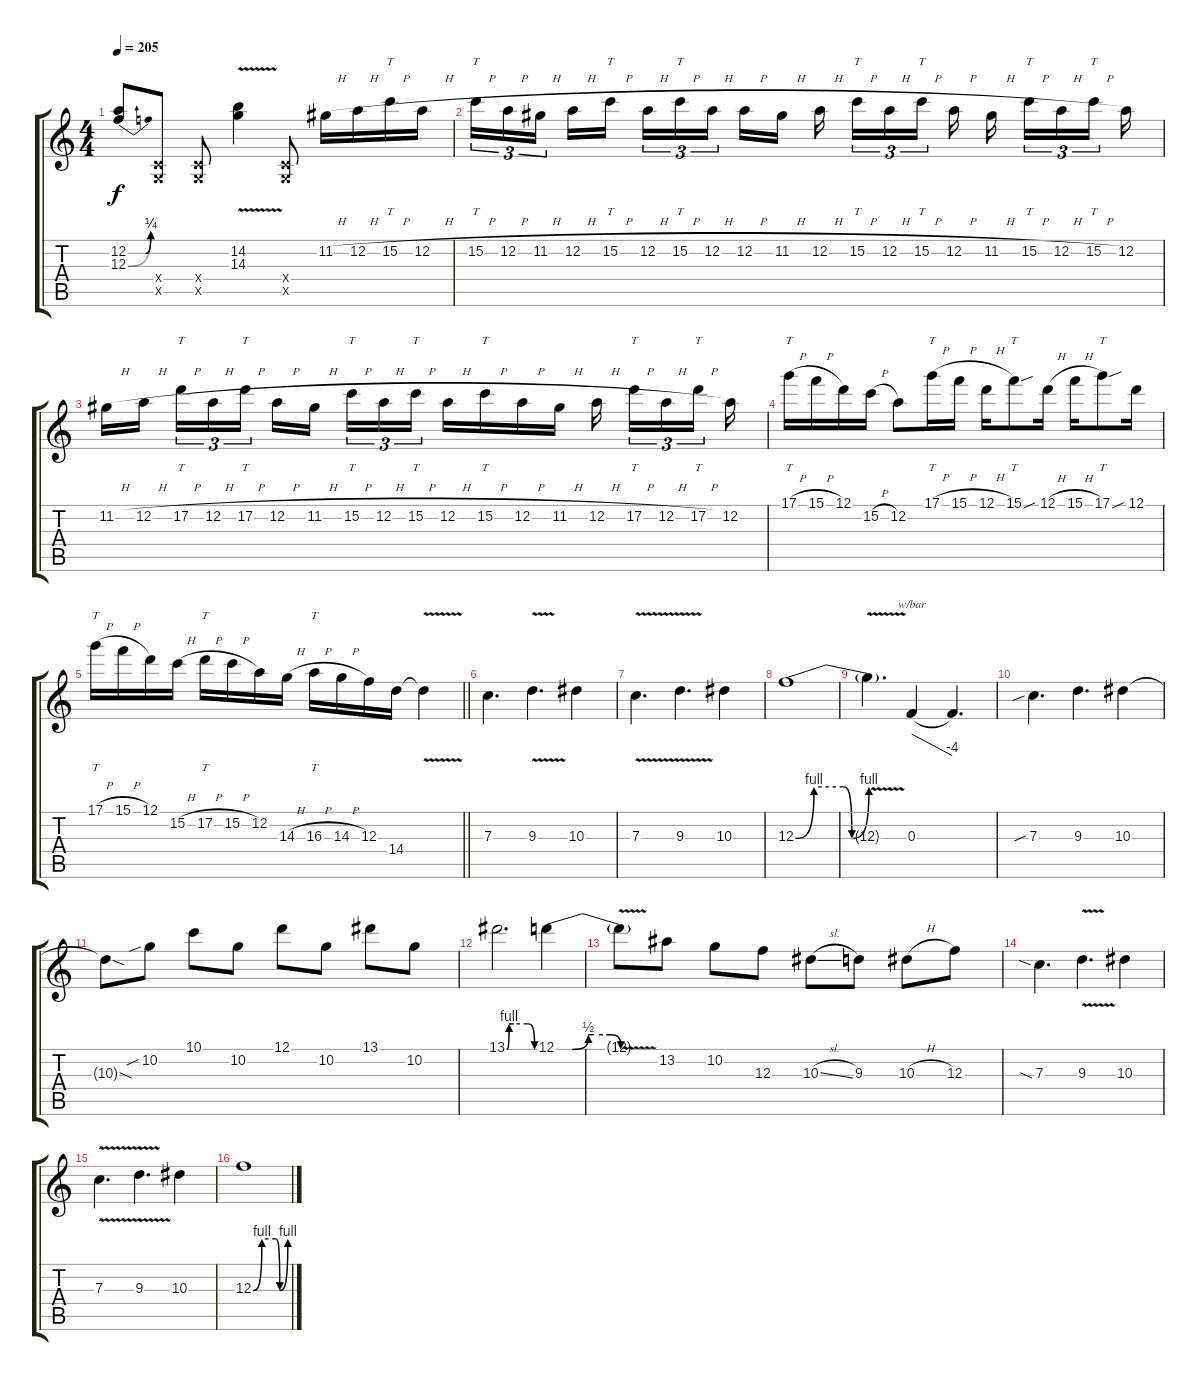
\track (" " " ") {instrument distortionguitar}
\staff {score tabs}
\tuning (D4 A3 F3 C3 G2 D2) {hide}
\ts (4 4)
\tempo 205
\clef g2
\ks c
(12.2{be (custom 0 0 13 0 15 0 30 0 46 0 60 1) t} 12.3{be (bend 0 0 60 1) t}).8{dy f} (0.4{x} 0.5{x}).8 (0.4{x} 0.5{x}).8 (14.2{v} 14.3{v}).4 (0.4{x} 0.5{x}).8 11.2{h}.16 12.2{h}.16 15.2{h}.16{tt} 12.2{h}.16 |
15.2{h}.16{tt tu (3 2)} 12.2{h}.16{tu (3 2)} 11.2{h}.16{tu (3 2) beam splitsecondary} 12.2{h}.16 15.2{h}.16{tt} 12.2{h}.16{tu (3 2)} 15.2{h}.16{tt tu (3 2)} 12.2{h}.16{tu (3 2) beam splitsecondary} 12.2{h}.16 11.2{h}.16 12.2{h}.16{beam splitsecondary} 15.2{h}.16{tt tu (3 2)} 12.2{h}.16{tu (3 2)} 15.2{h}.16{tt tu (3 2) beam splitsecondary} 12.2{h}.16 11.2{h}.16{beam splitsecondary} 15.2{h}.16{tt tu (3 2)} 12.2{h}.16{tu (3 2)} 15.2{h}.16{tt tu (3 2) beam splitsecondary} 12.2.16 |
11.2{h}.16 12.2{h}.16{beam splitsecondary} 17.2{h}.16{tt tu (3 2)} 12.2{h}.16{tu (3 2)} 17.2{h}.16{tt tu (3 2)} 12.2{h}.16 11.2{h}.16{beam splitsecondary} 15.2{h}.16{tt tu (3 2)} 12.2{h}.16{tu (3 2)} 15.2{h}.16{tt tu (3 2)} 12.2{h}.16 15.2{h}.16{tt} 12.2{h}.16 11.2{h}.16 12.2{h}.16{beam splitsecondary} 17.2{h}.16{tt tu (3 2)} 12.2{h}.16{tu (3 2)} 17.2{h}.16{tt tu (3 2) beam splitsecondary} 12.2.16 |
17.1{h}.16{tt} 15.1{h}.16 12.1.16 15.2{h}.16 12.2.8 17.1{h}.16{tt} 15.1{h}.16 12.1{h}.16 15.1{sou}.8{tt} 12.1{h}.16 15.1{h}.16 17.1{sou}.8{tt} 12.1.16 |
\barLineRight lightlight
17.1{h}.16{tt} 15.1{h}.16 12.1.16 15.2{h}.16 17.2{h}.16{tt} 15.2{h}.16 12.2.16 14.3{h}.16 16.3{h}.16{tt} 14.3{h}.16 12.3.16 14.4.16 14.4{v t}.4 |
7.3.4{d} 9.3{v}.4{d} 10.3.4 |
7.3{v}.4{d} 9.3{v}.4{d} 10.3.4 |
12.3{be (custom 0 0 15 4 39 4 46 0 60 4)}.1 |
12.3{v t}.4{d} 0.3.4{tbe (dive default 0 0 60 -16)} 0.3{t}.4{d} |
7.3{sib}.4{d} 9.3.4{d} 10.3.4 |
10.3{sod t}.8 10.2{sib}.8 10.1.8 10.2.8 12.1.8 10.2.8 13.1.8 10.2.8 |
13.1{be (custom 0 0 5 4 15 4 44 4 46 4 60 0)}.2{d} 12.1{be (custom 0 0 15 0 30 2 35 2 50 2 60 0)}.4 |
12.1{v t}.8 13.2.8 10.2.8 12.3.8 10.3{sl}.8 9.3.8 10.3{h}.8 12.3.8 |
7.3{sia}.4{d} 9.3{v}.4{d} 10.3.4 |
7.3{v}.4{d} 9.3{v}.4{d} 10.3.4 |
12.3{be (custom 0 0 15 4 39 4 46 0 60 4)}.1
